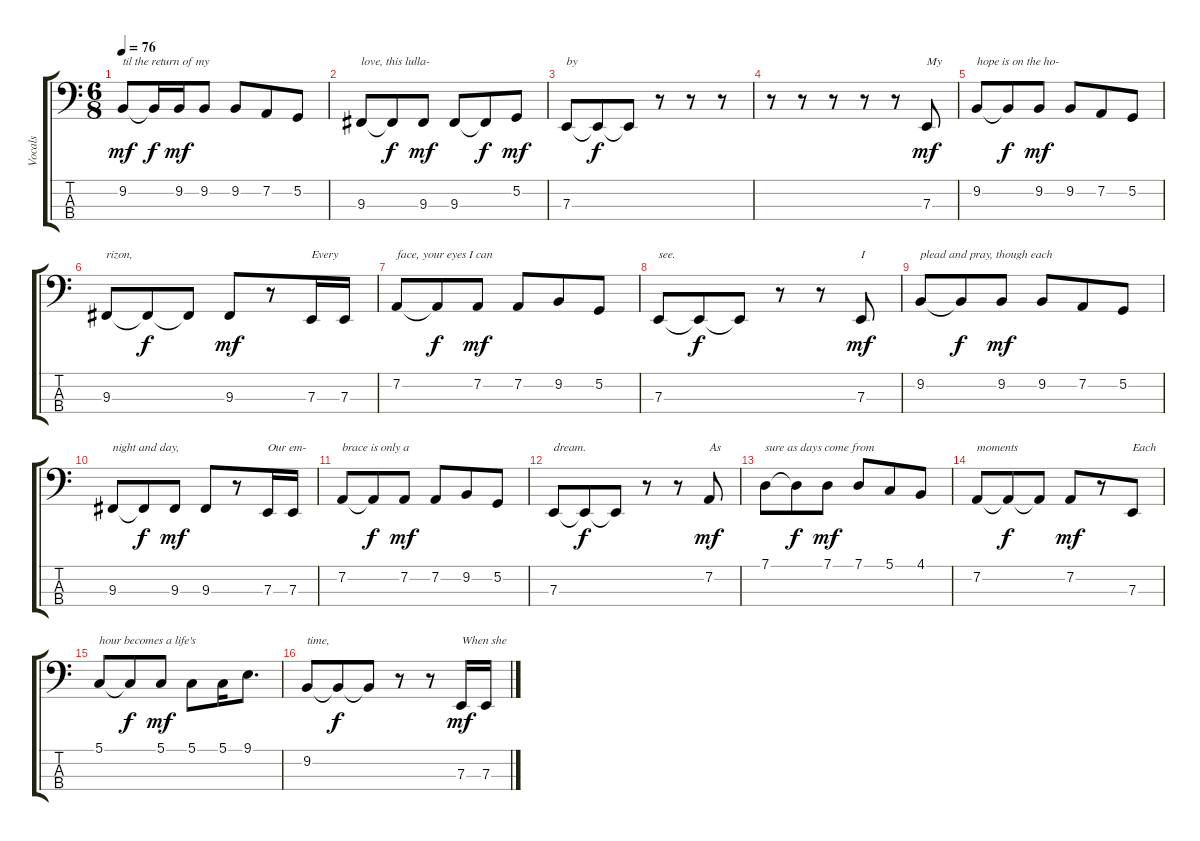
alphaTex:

\track ("Vocals" "Vocals") {instrument clarinet}
\staff {score tabs}
\tuning (G2 D2 A1 E1) {hide}
\ts (6 8)
\tempo 76
\clef f4
\ks c
9.2.8{txt "til the return of my " dy mf} 9.2{t}.16{dy f} 9.2.16{dy mf} 9.2.8 9.2.8 7.2.8 5.2.8 |
9.3.8{txt "love, this lulla-"} 9.3{t}.8{dy f} 9.3.8{dy mf} 9.3.8 9.3{t}.8{dy f} 5.2.8{dy mf} |
7.3.8{txt "by"} 7.3{t}.8{dy f} 7.3{t}.8 r.8 r.8 r.8 |
r.8 r.8 r.8 r.8 r.8 7.3.8{txt "My" dy mf} |
9.2.8{txt "hope is on the ho-"} 9.2{t}.8{dy f} 9.2.8{dy mf} 9.2.8 7.2.8 5.2.8 |
9.3.8{txt "rizon,"} 9.3{t}.8{dy f} 9.3{t}.8 9.3.8{dy mf} r.8 7.3.16{txt "Every"} 7.3.16 |
7.2.8{txt "face, your eyes I can"} 7.2{t}.8{dy f} 7.2.8{dy mf} 7.2.8 9.2.8 5.2.8 |
7.3.8{txt "see."} 7.3{t}.8{dy f} 7.3{t}.8 r.8 r.8 7.3.8{txt "I" dy mf} |
9.2.8{txt "plead and pray, though each"} 9.2{t}.8{dy f} 9.2.8{dy mf} 9.2.8 7.2.8 5.2.8 |
9.3.8{txt "night and day,"} 9.3{t}.8{dy f} 9.3.8{dy mf} 9.3.8 r.8 7.3.16{txt "Our em-"} 7.3.16 |
7.2.8{txt "brace is only a"} 7.2{t}.8{dy f} 7.2.8{dy mf} 7.2.8 9.2.8 5.2.8 |
7.3.8{txt "dream."} 7.3{t}.8{dy f} 7.3{t}.8 r.8 r.8 7.2.8{txt "As" dy mf} |
7.1.8{txt "sure as days come from"} 7.1{t}.8{dy f} 7.1.8{dy mf} 7.1.8 5.1.8 4.1.8 |
7.2.8{txt "moments"} 7.2{t}.8{dy f} 7.2{t}.8 7.2.8{dy mf} r.8 7.3.8{txt "Each"} |
5.1.8{txt "hour becomes a life's"} 5.1{t}.8{dy f} 5.1.8{dy mf} 5.1.8 5.1.16 9.1.8{d} |
9.2.8{txt "time,"} 9.2{t}.8{dy f} 9.2{t}.8 r.8 r.8 7.3.16{txt "When she" dy mf} 7.3.16
